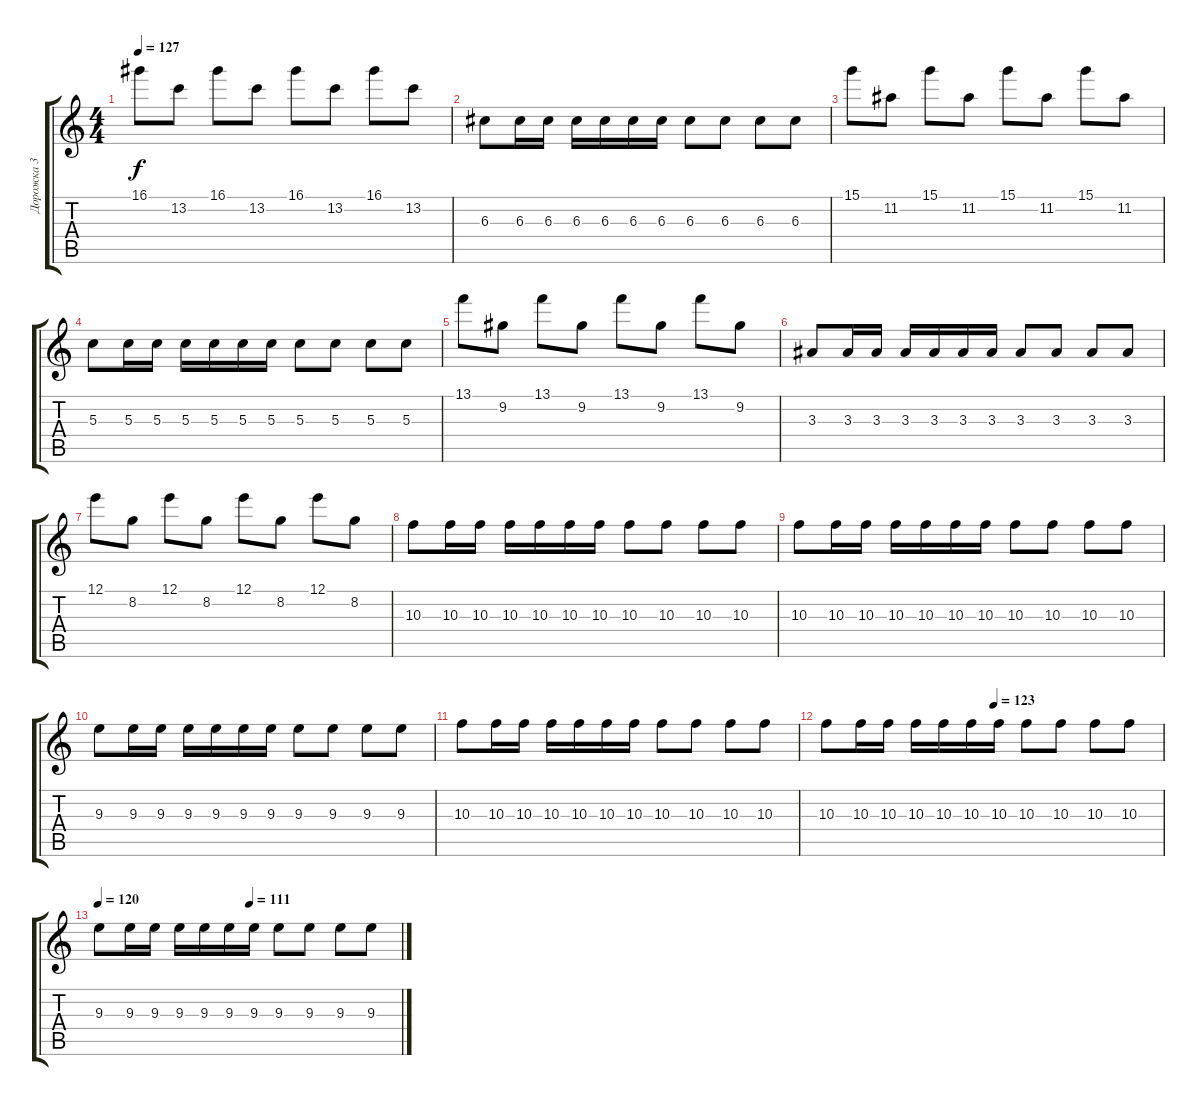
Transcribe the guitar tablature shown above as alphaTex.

\track ("Дорожка 3" "Дорожка 3") {instrument distortionguitar}
\staff {score tabs}
\tuning (E4 B3 G3 D3 A2 E2) {hide}
\ts (4 4)
\tempo 127
\clef g2
\ks c
16.1.8{dy f} 13.2.8 16.1.8 13.2.8 16.1.8 13.2.8 16.1.8 13.2.8 |
6.3.8 6.3.16 6.3.16 6.3.16 6.3.16 6.3.16 6.3.16 6.3.8 6.3.8 6.3.8 6.3.8 |
15.1.8 11.2.8 15.1.8 11.2.8 15.1.8 11.2.8 15.1.8 11.2.8 |
5.3.8 5.3.16 5.3.16 5.3.16 5.3.16 5.3.16 5.3.16 5.3.8 5.3.8 5.3.8 5.3.8 |
13.1.8 9.2.8 13.1.8 9.2.8 13.1.8 9.2.8 13.1.8 9.2.8 |
3.3.8 3.3.16 3.3.16 3.3.16 3.3.16 3.3.16 3.3.16 3.3.8 3.3.8 3.3.8 3.3.8 |
12.1.8 8.2.8 12.1.8 8.2.8 12.1.8 8.2.8 12.1.8 8.2.8 |
10.3.8 10.3.16 10.3.16 10.3.16 10.3.16 10.3.16 10.3.16 10.3.8 10.3.8 10.3.8 10.3.8 |
10.3.8 10.3.16 10.3.16 10.3.16 10.3.16 10.3.16 10.3.16 10.3.8 10.3.8 10.3.8 10.3.8 |
9.3.8 9.3.16 9.3.16 9.3.16 9.3.16 9.3.16 9.3.16 9.3.8 9.3.8 9.3.8 9.3.8 |
10.3.8 10.3.16 10.3.16 10.3.16 10.3.16 10.3.16 10.3.16 10.3.8 10.3.8 10.3.8 10.3.8 |
\tempo (123 0.5)
10.3.8 10.3.16 10.3.16 10.3.16 10.3.16 10.3.16 10.3.16 10.3.8 10.3.8 10.3.8 10.3.8 |
\tempo 120
\tempo (111 0.5)
9.3.8 9.3.16 9.3.16 9.3.16 9.3.16 9.3.16 9.3.16 9.3.8 9.3.8 9.3.8 9.3.8
